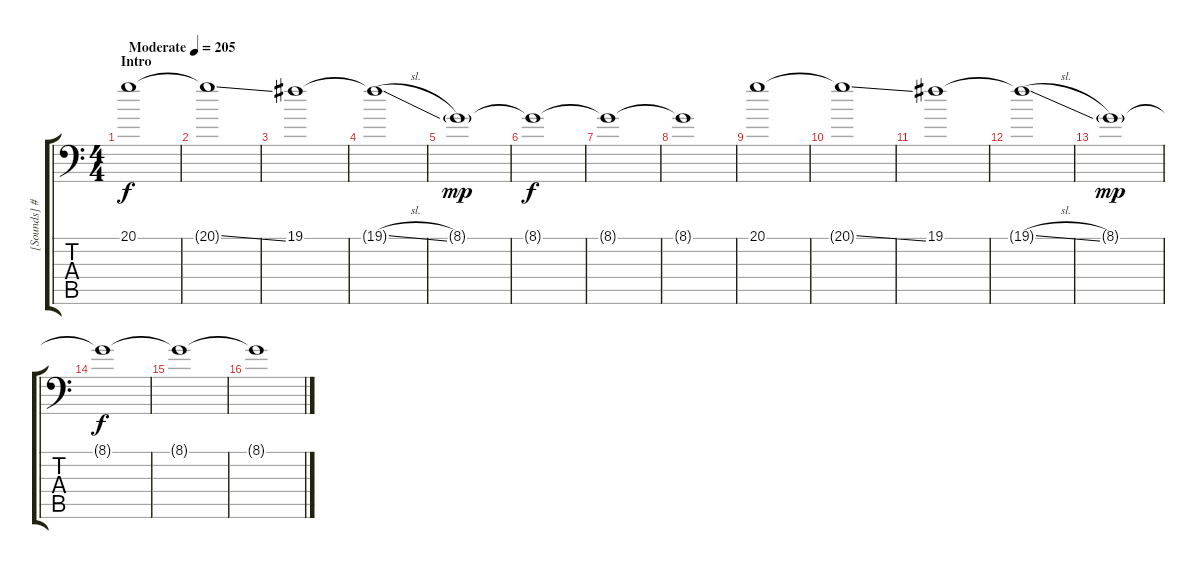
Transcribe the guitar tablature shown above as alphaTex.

\track ("[Sounds] #1 Guitar Add. Solo" "[Sounds] #") {instrument synthvoice}
\staff {score tabs}
\tuning (B3 Gb3 D3 A2 E2 A1) {hide}
\ts (4 4)
\section ("" "Intro ")
\tempo (205 "Moderate")
\clef f4
\ks c
20.1.1{dy f instrument synthvoice} |
20.1{ss t}.1 |
19.1.1 |
19.1{sl t}.1 |
8.1{g}.1{dy mp} |
8.1{t}.1{dy f} |
8.1{t}.1 |
8.1{t}.1 |
20.1.1 |
20.1{ss t}.1 |
19.1.1 |
19.1{sl t}.1 |
8.1{g}.1{dy mp} |
8.1{t}.1{dy f} |
8.1{t}.1 |
8.1{t}.1
